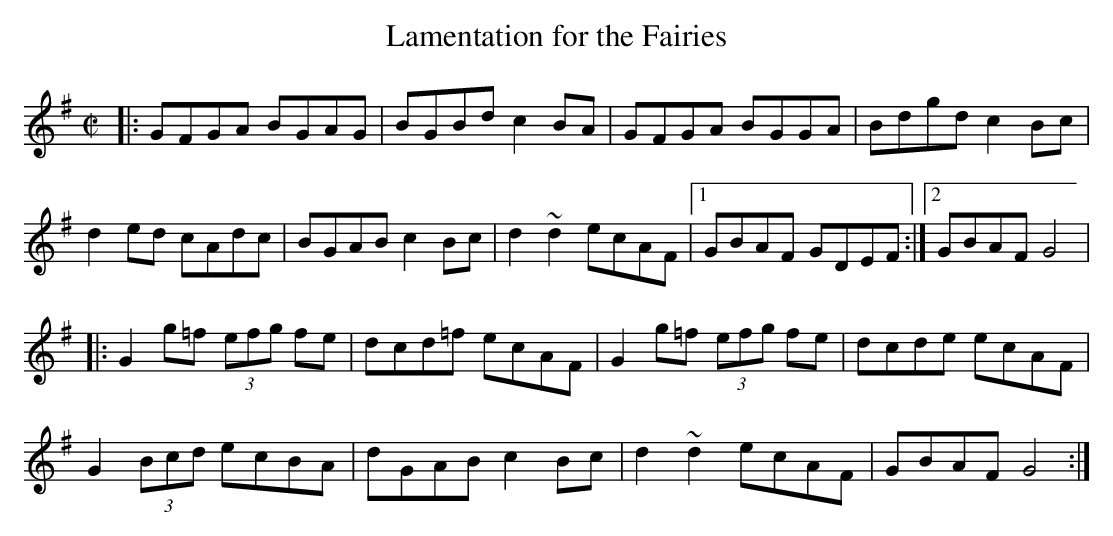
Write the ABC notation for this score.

X:1
T:Lamentation for the Fairies
M:C|
K:G
|: GFGA BGAG | BGBd c2BA | GFGA BGGA | Bdgd c2Bc |
d2ed cAdc | BGAB c2Bc | d2~d2 ecAF |1 GBAF GDEF :|2 GBAF G4 |
|: G2g=f (3efg fe | dcd=f ecAF | G2g=f (3efg fe | dcde ecAF |
G2 (3Bcd ecBA | dGAB c2Bc | d2~d2 ecAF | GBAF G4 :|
